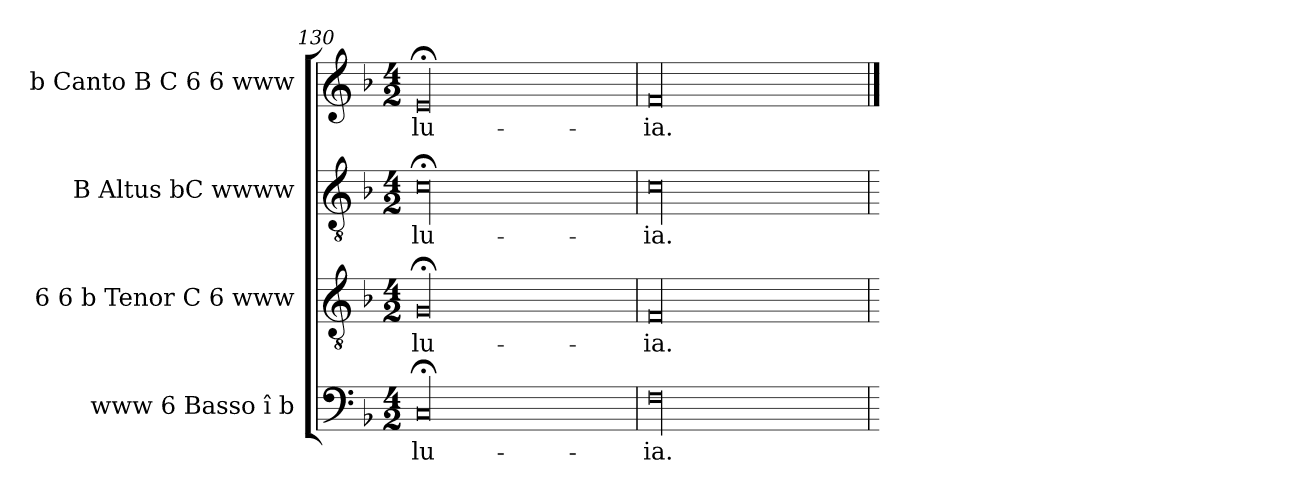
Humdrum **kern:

**kern	**text	**kern	**text	**kern	**text	**kern	**text
*part4	*part4	*part3	*part3	*part2	*part2	*part1	*part1
*staff4	*staff4	*staff3	*staff3	*staff2	*staff2	*staff1	*staff1
*I"www  6  Basso  î  b	*	*I"6 6  b  Tenor  C 6  www	*	*I"B  Altus  bC  wwww	*	*I"b  Canto  B  C 6 6 www	*
*I'B.	*	*I'T.	*	*	*	*I'C.	*
*clefF4	*	*clefGv2	*	*clefGv2	*	*clefG2	*
*k[b-]	*	*k[b-]	*	*k[b-]	*	*k[b-]	*
*F:	*	*F:	*	*F:	*	*F:	*
*M4/2	*	*M4/2	*	*M4/2	*	*M4/2	*
=130	=130	=130	=130	=130	=130	=130	=130
!	!LO:LY:b:cj	!	!LO:LY:b:cj	!	!LO:LY:b:cj	!	!LO:LY:b:cj
00C;</	-lu-	00G;</	-lu-	00c;<\	-lu-	00e;</	-lu-
=131	=131	=131	=131	=131	=131	=131	=131
!	!LO:LY:b:cj	!	!LO:LY:b:cj	!	!LO:LY:b:cj	!	!LO:LY:b:cj
00F\	-ia.	00F/	-ia.	00c\	-ia.	00f/	-ia.
=	==	=	==	=	==	==	==
*-	*-	*-	*-	*-	*-	*-	*-
